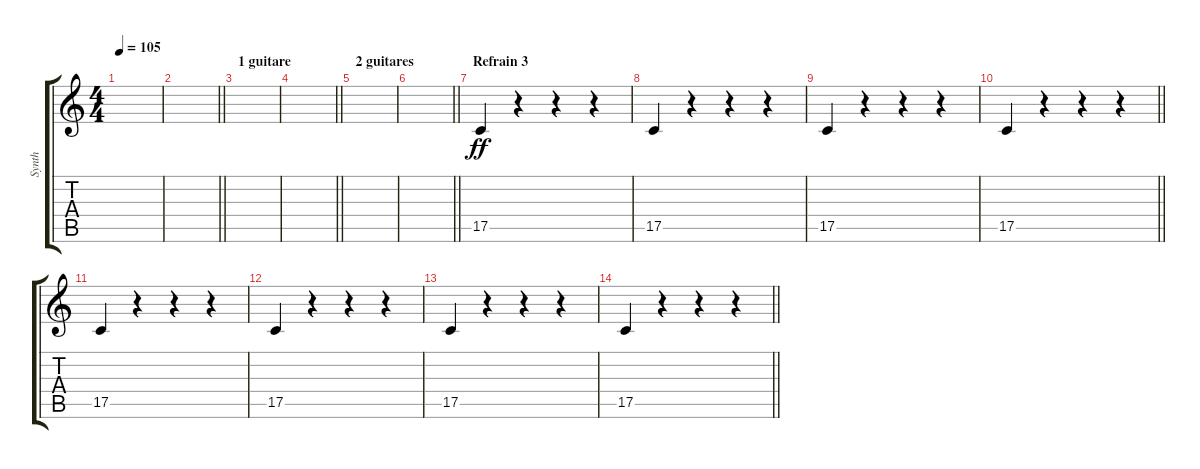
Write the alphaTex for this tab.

\track ("Synth" "Synth") {instrument pad8sweep}
\staff {score tabs}
\tuning (D4 A3 F3 C3 G2 C2) {hide}
\ts (4 4)
\tempo 105
\clef g2
\ks c
|
\barLineRight lightlight
|
\section ("" "1 guitare")
|
\barLineRight lightlight
|
\section ("" "2 guitares")
|
\barLineRight lightlight
|
\section ("" "Refrain 3")
17.5.4{dy ff} r.4 r.4 r.4 |
17.5.4 r.4 r.4 r.4 |
17.5.4 r.4 r.4 r.4 |
\barLineRight lightlight
17.5.4 r.4 r.4 r.4 |
17.5.4 r.4 r.4 r.4 |
17.5.4 r.4 r.4 r.4 |
17.5.4 r.4 r.4 r.4 |
\barLineRight lightlight
17.5.4 r.4 r.4 r.4
